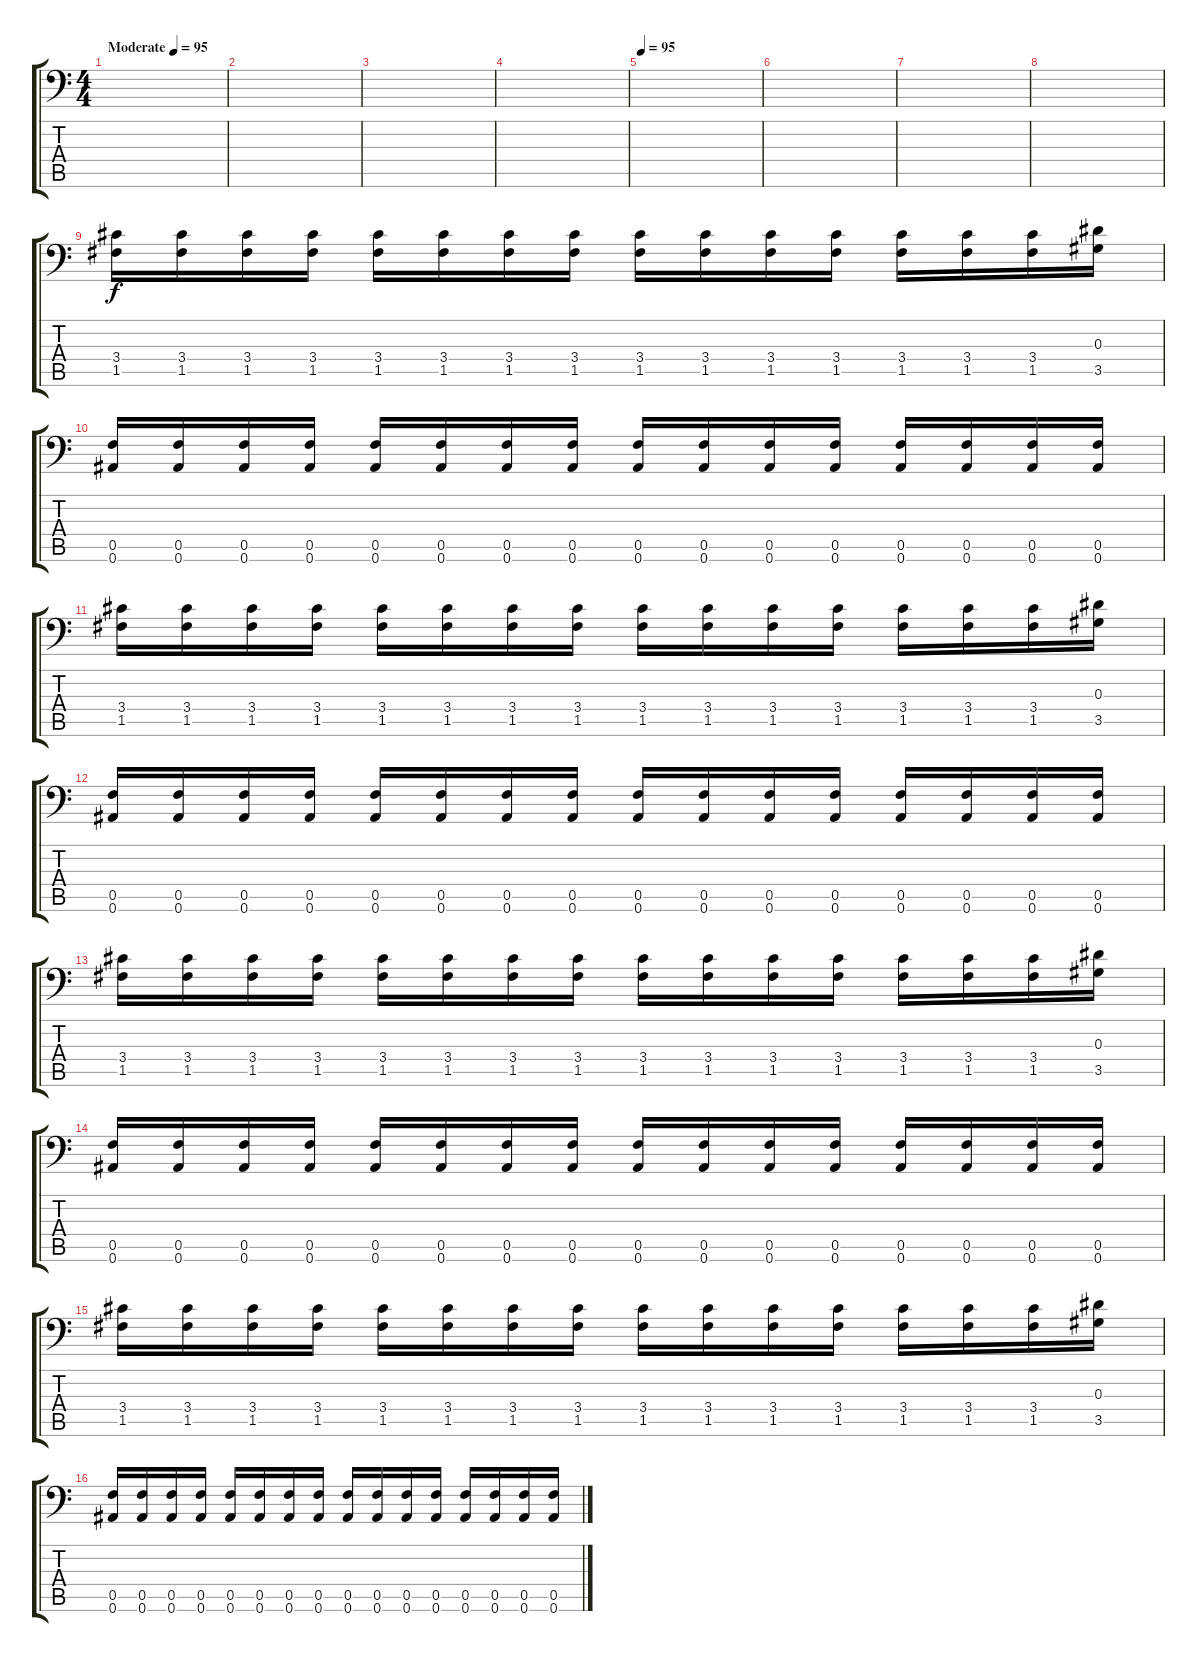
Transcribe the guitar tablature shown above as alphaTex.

\track "" {instrument distortionguitar}
\staff {score tabs}
\tuning (C4 G3 Eb3 Bb2 F2 Bb1) {hide}
\ts (4 4)
\tempo (95 "Moderate")
\clef f4
\ks c
|
|
|
|
\tempo 95
|
|
|
|
(3.4 1.5).16 (3.4 1.5).16 (3.4 1.5).16 (3.4 1.5).16 (3.4 1.5).16 (3.4 1.5).16 (3.4 1.5).16 (3.4 1.5).16 (3.4 1.5).16 (3.4 1.5).16 (3.4 1.5).16 (3.4 1.5).16 (3.4 1.5).16 (3.4 1.5).16 (3.4 1.5).16 (0.3 3.5).16 |
(0.5 0.6).16 (0.5 0.6).16 (0.5 0.6).16 (0.5 0.6).16 (0.5 0.6).16 (0.5 0.6).16 (0.5 0.6).16 (0.5 0.6).16 (0.5 0.6).16 (0.5 0.6).16 (0.5 0.6).16 (0.5 0.6).16 (0.5 0.6).16 (0.5 0.6).16 (0.5 0.6).16 (0.5 0.6).16 |
(3.4 1.5).16 (3.4 1.5).16 (3.4 1.5).16 (3.4 1.5).16 (3.4 1.5).16 (3.4 1.5).16 (3.4 1.5).16 (3.4 1.5).16 (3.4 1.5).16 (3.4 1.5).16 (3.4 1.5).16 (3.4 1.5).16 (3.4 1.5).16 (3.4 1.5).16 (3.4 1.5).16 (0.3 3.5).16 |
(0.5 0.6).16 (0.5 0.6).16 (0.5 0.6).16 (0.5 0.6).16 (0.5 0.6).16 (0.5 0.6).16 (0.5 0.6).16 (0.5 0.6).16 (0.5 0.6).16 (0.5 0.6).16 (0.5 0.6).16 (0.5 0.6).16 (0.5 0.6).16 (0.5 0.6).16 (0.5 0.6).16 (0.5 0.6).16 |
(3.4 1.5).16 (3.4 1.5).16 (3.4 1.5).16 (3.4 1.5).16 (3.4 1.5).16 (3.4 1.5).16 (3.4 1.5).16 (3.4 1.5).16 (3.4 1.5).16 (3.4 1.5).16 (3.4 1.5).16 (3.4 1.5).16 (3.4 1.5).16 (3.4 1.5).16 (3.4 1.5).16 (0.3 3.5).16 |
(0.5 0.6).16 (0.5 0.6).16 (0.5 0.6).16 (0.5 0.6).16 (0.5 0.6).16 (0.5 0.6).16 (0.5 0.6).16 (0.5 0.6).16 (0.5 0.6).16 (0.5 0.6).16 (0.5 0.6).16 (0.5 0.6).16 (0.5 0.6).16 (0.5 0.6).16 (0.5 0.6).16 (0.5 0.6).16 |
(3.4 1.5).16 (3.4 1.5).16 (3.4 1.5).16 (3.4 1.5).16 (3.4 1.5).16 (3.4 1.5).16 (3.4 1.5).16 (3.4 1.5).16 (3.4 1.5).16 (3.4 1.5).16 (3.4 1.5).16 (3.4 1.5).16 (3.4 1.5).16 (3.4 1.5).16 (3.4 1.5).16 (0.3 3.5).16 |
(0.5 0.6).16 (0.5 0.6).16 (0.5 0.6).16 (0.5 0.6).16 (0.5 0.6).16 (0.5 0.6).16 (0.5 0.6).16 (0.5 0.6).16 (0.5 0.6).16 (0.5 0.6).16 (0.5 0.6).16 (0.5 0.6).16 (0.5 0.6).16 (0.5 0.6).16 (0.5 0.6).16 (0.5 0.6).16
